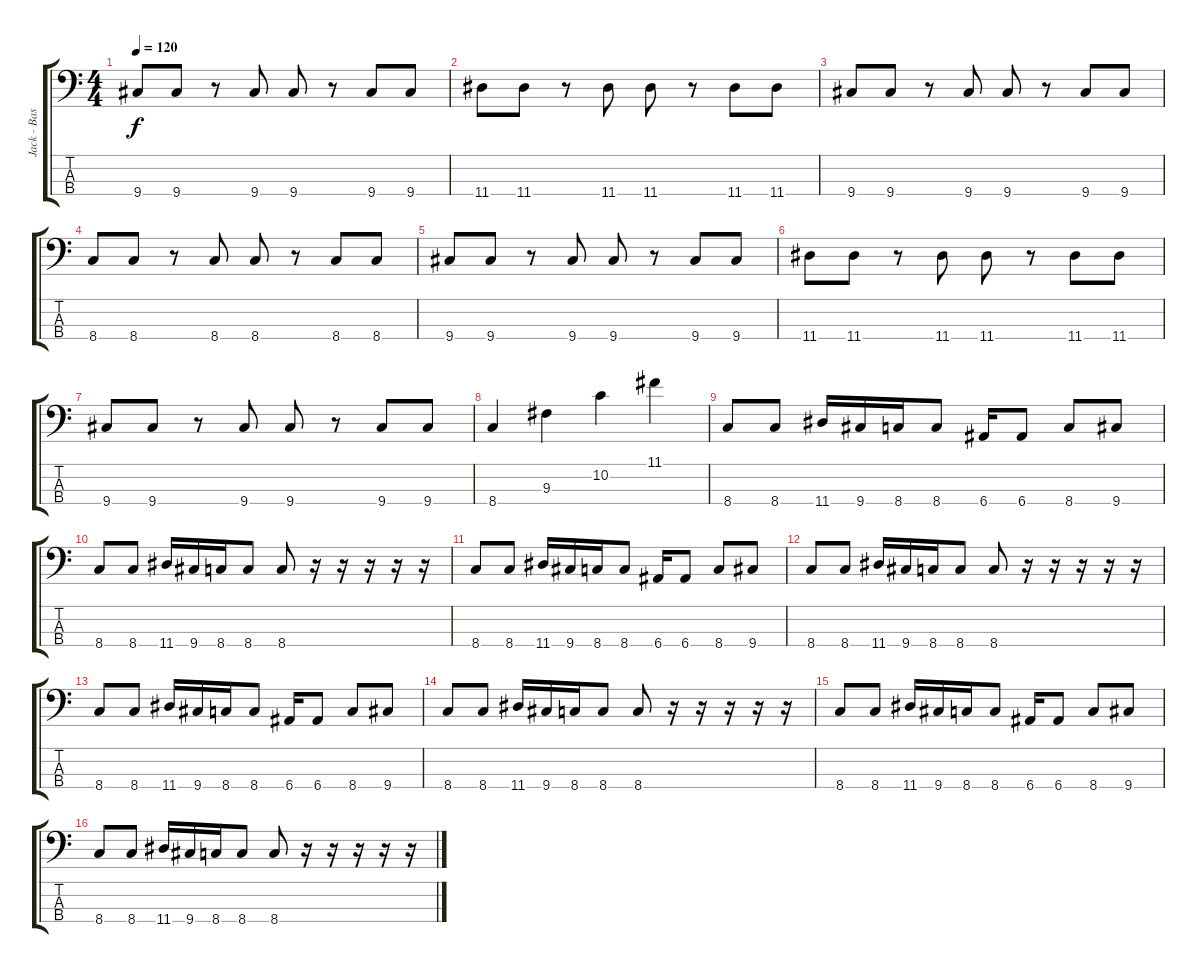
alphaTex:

\track ("Jack - Bass" "Jack - Bas") {instrument electricbassfinger}
\staff {score tabs}
\tuning (G2 D2 A1 E1) {hide}
\ts (4 4)
\tempo 120
\clef f4
\ks c
9.4.8{dy f} 9.4.8 r.8 9.4.8 9.4.8 r.8 9.4.8 9.4.8 |
11.4.8 11.4.8 r.8 11.4.8 11.4.8 r.8 11.4.8 11.4.8 |
9.4.8 9.4.8 r.8 9.4.8 9.4.8 r.8 9.4.8 9.4.8 |
8.4.8 8.4.8 r.8 8.4.8 8.4.8 r.8 8.4.8 8.4.8 |
9.4.8 9.4.8 r.8 9.4.8 9.4.8 r.8 9.4.8 9.4.8 |
11.4.8 11.4.8 r.8 11.4.8 11.4.8 r.8 11.4.8 11.4.8 |
9.4.8 9.4.8 r.8 9.4.8 9.4.8 r.8 9.4.8 9.4.8 |
8.4.4 9.3.4 10.2.4 11.1.4 |
8.4.8 8.4.8 11.4.16 9.4.16 8.4.16 8.4.8 6.4.16 6.4.8 8.4.8 9.4.8 |
8.4.8 8.4.8 11.4.16 9.4.16 8.4.16 8.4.8 8.4.8 r.16 r.16 r.16 r.16 r.16 |
8.4.8 8.4.8 11.4.16 9.4.16 8.4.16 8.4.8 6.4.16 6.4.8 8.4.8 9.4.8 |
8.4.8 8.4.8 11.4.16 9.4.16 8.4.16 8.4.8 8.4.8 r.16 r.16 r.16 r.16 r.16 |
8.4.8 8.4.8 11.4.16 9.4.16 8.4.16 8.4.8 6.4.16 6.4.8 8.4.8 9.4.8 |
8.4.8 8.4.8 11.4.16 9.4.16 8.4.16 8.4.8 8.4.8 r.16 r.16 r.16 r.16 r.16 |
8.4.8 8.4.8 11.4.16 9.4.16 8.4.16 8.4.8 6.4.16 6.4.8 8.4.8 9.4.8 |
8.4.8 8.4.8 11.4.16 9.4.16 8.4.16 8.4.8 8.4.8 r.16 r.16 r.16 r.16 r.16
